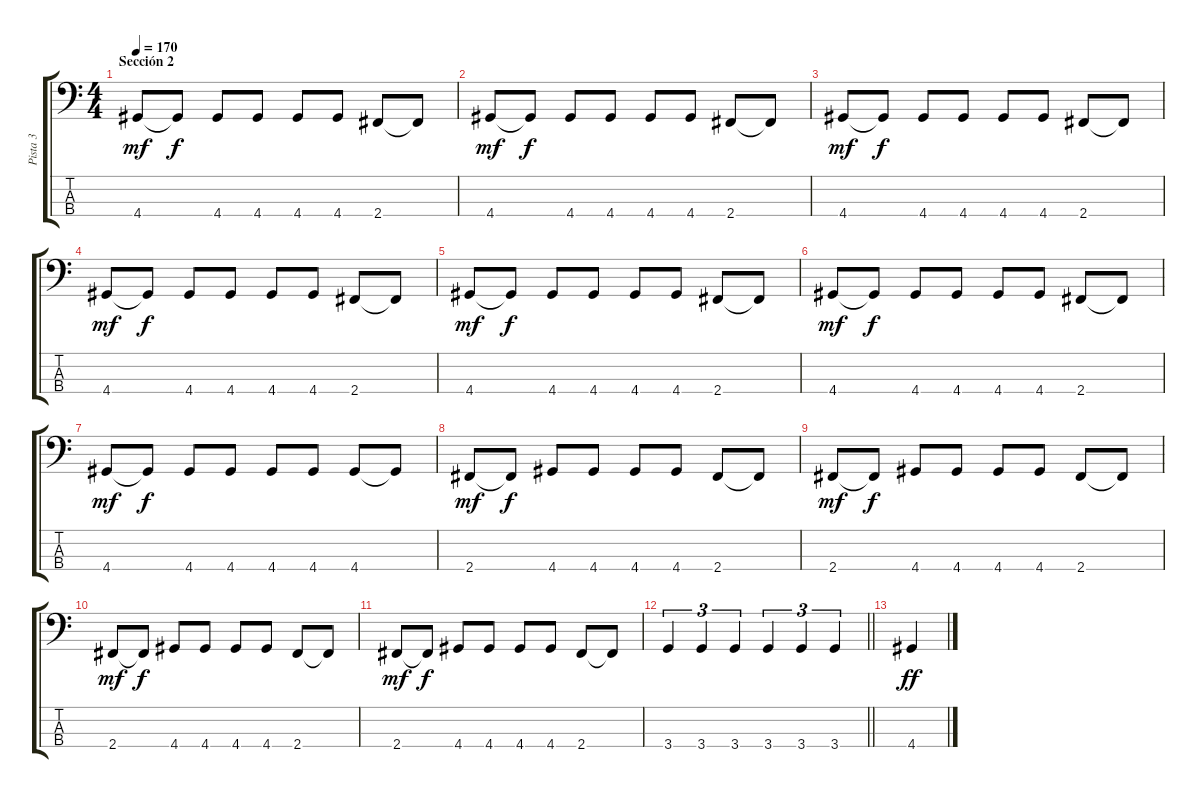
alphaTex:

\track ("Pista 3" "Pista 3") {instrument electricbassfinger}
\staff {score tabs}
\tuning (G2 D2 A1 E1) {hide}
\ts (4 4)
\section ("" "Sección 2")
\tempo 170
\clef f4
\ks c
4.4.8{dy mf} 4.4{t}.8{dy f} 4.4.8 4.4.8 4.4.8 4.4.8 2.4.8 2.4{t}.8 |
4.4.8{dy mf} 4.4{t}.8{dy f} 4.4.8 4.4.8 4.4.8 4.4.8 2.4.8 2.4{t}.8 |
4.4.8{dy mf} 4.4{t}.8{dy f} 4.4.8 4.4.8 4.4.8 4.4.8 2.4.8 2.4{t}.8 |
4.4.8{dy mf} 4.4{t}.8{dy f} 4.4.8 4.4.8 4.4.8 4.4.8 2.4.8 2.4{t}.8 |
4.4.8{dy mf} 4.4{t}.8{dy f} 4.4.8 4.4.8 4.4.8 4.4.8 2.4.8 2.4{t}.8 |
4.4.8{dy mf} 4.4{t}.8{dy f} 4.4.8 4.4.8 4.4.8 4.4.8 2.4.8 2.4{t}.8 |
4.4.8{dy mf} 4.4{t}.8{dy f} 4.4.8 4.4.8 4.4.8 4.4.8 4.4.8 4.4{t}.8 |
2.4.8{dy mf} 2.4{t}.8{dy f} 4.4.8 4.4.8 4.4.8 4.4.8 2.4.8 2.4{t}.8 |
2.4.8{dy mf} 2.4{t}.8{dy f} 4.4.8 4.4.8 4.4.8 4.4.8 2.4.8 2.4{t}.8 |
2.4.8{dy mf} 2.4{t}.8{dy f} 4.4.8 4.4.8 4.4.8 4.4.8 2.4.8 2.4{t}.8 |
2.4.8{dy mf} 2.4{t}.8{dy f} 4.4.8 4.4.8 4.4.8 4.4.8 2.4.8 2.4{t}.8 |
\barLineRight lightlight
3.4.4{tu (3 2)} 3.4.4{tu (3 2)} 3.4.4{tu (3 2)} 3.4.4{tu (3 2)} 3.4.4{tu (3 2)} 3.4.4{tu (3 2)} |
4.4.4{dy ff}
